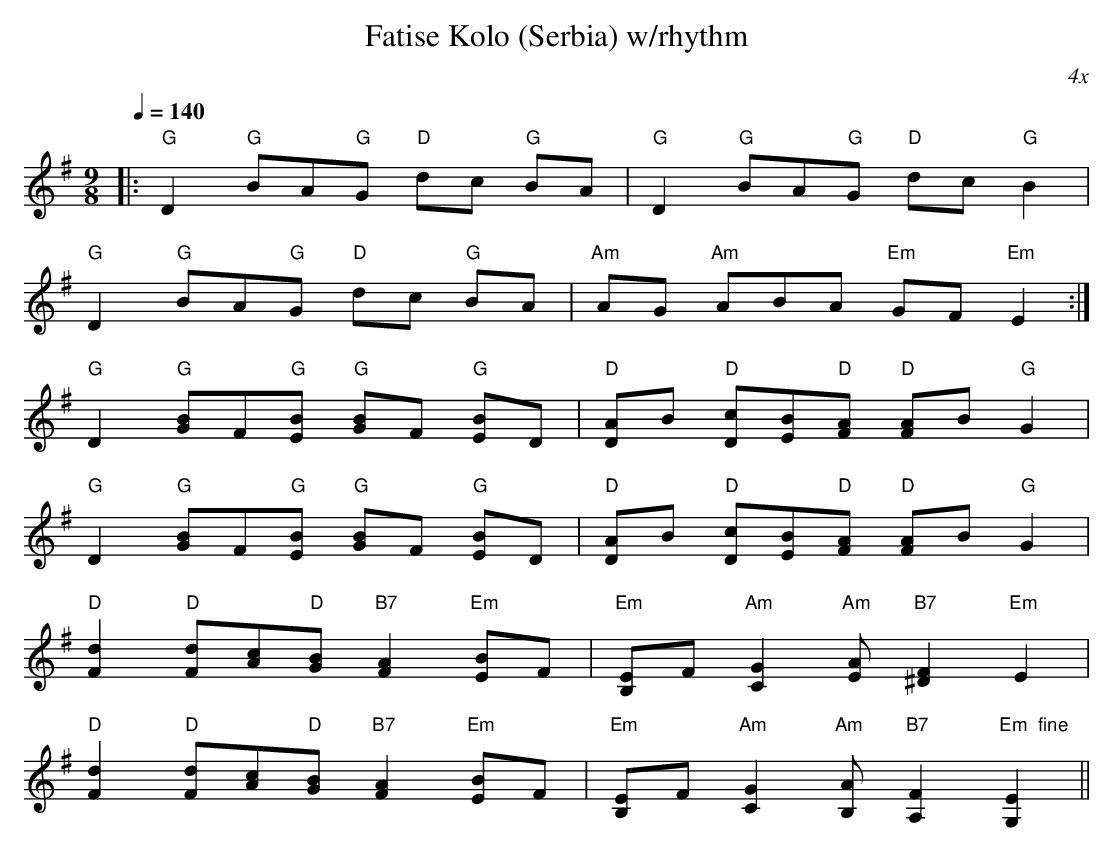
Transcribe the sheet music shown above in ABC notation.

X:1
T:Fatise Kolo (Serbia) w/rhythm
M:9/8
L:1/8
Q:1/4=140
C:4x
K:G
|: "G" D2 "G" BA"G"G "D" dc "G" BA |
"G" D2 "G" BA"G"G "D" dc "G" B2 | !
"G" D2 "G" BA"G"G "D" dc "G" BA |
"Am" AG "Am" ABA "Em" GF "Em" E2 :| !
"G" D2 "G" [BG]F"G"[BE] "G" [BG]F "G" [BE]D |
"D" [AD]B "D" [cD][BE]"D"[AF] "D" [AF]B "G" G2 | !
"G" D2 "G" [BG]F"G"[BE] "G" [BG]F "G" [BE]D |
"D" [AD]B "D" [cD][BE]"D"[AF] "D" [AF]B "G" G2 | !
"D" [d2F2] "D" [dF][cA]"D"[BG] "B7" [A2F2] "Em" [BE]F |
"Em" [EB,]F "Am" [G2C2]"Am"[AE] "B7" [F2^D2] "Em" E2 | !
"D" [d2F2] "D" [dF][cA]"D"[BG] "B7" [A2F2] "Em" [BE]F |
"Em" [EB,]F "Am" [G2C2]"Am"[AB,] "B7" [F2A,2] "Em  fine" [E2G,2] ||
